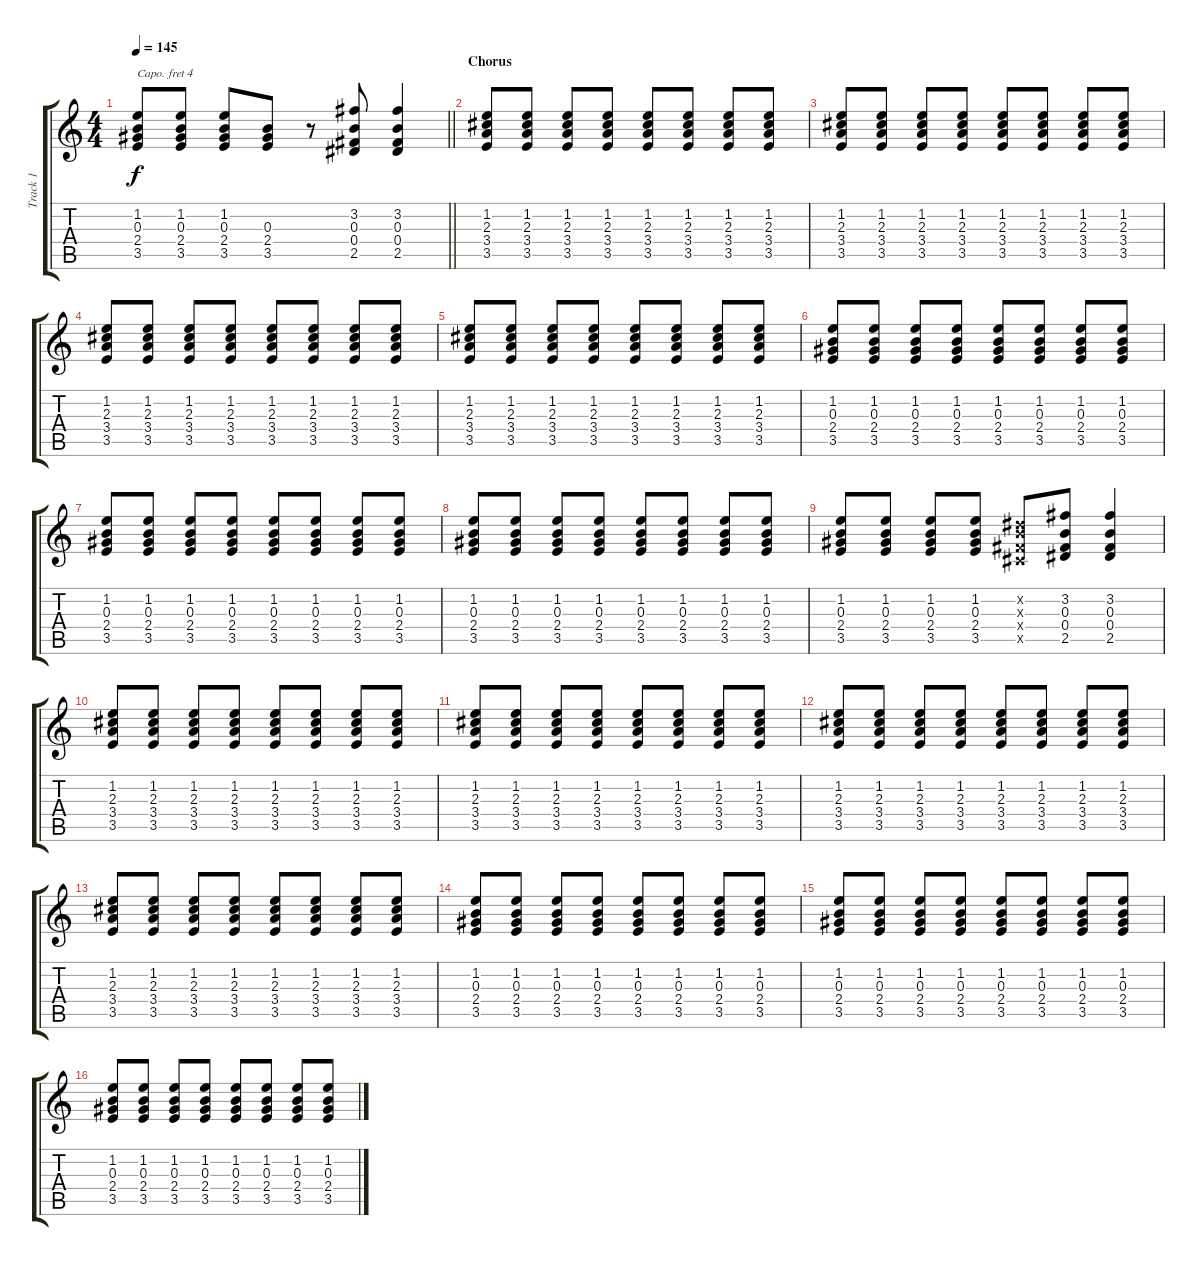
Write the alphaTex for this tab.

\track ("Track 1" "Track 1") {instrument overdrivenguitar}
\staff {score tabs}
\capo 4
\tuning (E4 B3 G3 D3 A2 E2) {hide}
\ts (4 4)
\tempo 145
\clef g2
\barLineRight lightlight
\ks c
(1.2 0.3 2.4 3.5).8{dy f} (1.2 0.3 2.4 3.5).8 (1.2 0.3 2.4 3.5).8 (0.3 2.4 3.5).8 r.8 (3.2 0.3 0.4 2.5).8 (3.2 0.3 0.4 2.5).4 |
\section ("" "Chorus")
(1.2 2.3 3.4 3.5).8 (1.2 2.3 3.4 3.5).8 (1.2 2.3 3.4 3.5).8 (1.2 2.3 3.4 3.5).8 (1.2 2.3 3.4 3.5).8 (1.2 2.3 3.4 3.5).8 (1.2 2.3 3.4 3.5).8 (1.2 2.3 3.4 3.5).8 |
(1.2 2.3 3.4 3.5).8 (1.2 2.3 3.4 3.5).8 (1.2 2.3 3.4 3.5).8 (1.2 2.3 3.4 3.5).8 (1.2 2.3 3.4 3.5).8 (1.2 2.3 3.4 3.5).8 (1.2 2.3 3.4 3.5).8 (1.2 2.3 3.4 3.5).8 |
(1.2 2.3 3.4 3.5).8 (1.2 2.3 3.4 3.5).8 (1.2 2.3 3.4 3.5).8 (1.2 2.3 3.4 3.5).8 (1.2 2.3 3.4 3.5).8 (1.2 2.3 3.4 3.5).8 (1.2 2.3 3.4 3.5).8 (1.2 2.3 3.4 3.5).8 |
(1.2 2.3 3.4 3.5).8 (1.2 2.3 3.4 3.5).8 (1.2 2.3 3.4 3.5).8 (1.2 2.3 3.4 3.5).8 (1.2 2.3 3.4 3.5).8 (1.2 2.3 3.4 3.5).8 (1.2 2.3 3.4 3.5).8 (1.2 2.3 3.4 3.5).8 |
(1.2 0.3 2.4 3.5).8 (1.2 0.3 2.4 3.5).8 (1.2 0.3 2.4 3.5).8 (1.2 0.3 2.4 3.5).8 (1.2 0.3 2.4 3.5).8 (1.2 0.3 2.4 3.5).8 (1.2 0.3 2.4 3.5).8 (1.2 0.3 2.4 3.5).8 |
(1.2 0.3 2.4 3.5).8 (1.2 0.3 2.4 3.5).8 (1.2 0.3 2.4 3.5).8 (1.2 0.3 2.4 3.5).8 (1.2 0.3 2.4 3.5).8 (1.2 0.3 2.4 3.5).8 (1.2 0.3 2.4 3.5).8 (1.2 0.3 2.4 3.5).8 |
(1.2 0.3 2.4 3.5).8 (1.2 0.3 2.4 3.5).8 (1.2 0.3 2.4 3.5).8 (1.2 0.3 2.4 3.5).8 (1.2 0.3 2.4 3.5).8 (1.2 0.3 2.4 3.5).8 (1.2 0.3 2.4 3.5).8 (1.2 0.3 2.4 3.5).8 |
(1.2 0.3 2.4 3.5).8 (1.2 0.3 2.4 3.5).8 (1.2 0.3 2.4 3.5).8 (1.2 0.3 2.4 3.5).8 (0.2{x} 0.3{x} 0.4{x} 0.5{x}).8 (3.2 0.3 0.4 2.5).8 (3.2 0.3 0.4 2.5).4 |
(1.2 2.3 3.4 3.5).8 (1.2 2.3 3.4 3.5).8 (1.2 2.3 3.4 3.5).8 (1.2 2.3 3.4 3.5).8 (1.2 2.3 3.4 3.5).8 (1.2 2.3 3.4 3.5).8 (1.2 2.3 3.4 3.5).8 (1.2 2.3 3.4 3.5).8 |
(1.2 2.3 3.4 3.5).8 (1.2 2.3 3.4 3.5).8 (1.2 2.3 3.4 3.5).8 (1.2 2.3 3.4 3.5).8 (1.2 2.3 3.4 3.5).8 (1.2 2.3 3.4 3.5).8 (1.2 2.3 3.4 3.5).8 (1.2 2.3 3.4 3.5).8 |
(1.2 2.3 3.4 3.5).8 (1.2 2.3 3.4 3.5).8 (1.2 2.3 3.4 3.5).8 (1.2 2.3 3.4 3.5).8 (1.2 2.3 3.4 3.5).8 (1.2 2.3 3.4 3.5).8 (1.2 2.3 3.4 3.5).8 (1.2 2.3 3.4 3.5).8 |
(1.2 2.3 3.4 3.5).8 (1.2 2.3 3.4 3.5).8 (1.2 2.3 3.4 3.5).8 (1.2 2.3 3.4 3.5).8 (1.2 2.3 3.4 3.5).8 (1.2 2.3 3.4 3.5).8 (1.2 2.3 3.4 3.5).8 (1.2 2.3 3.4 3.5).8 |
(1.2 0.3 2.4 3.5).8 (1.2 0.3 2.4 3.5).8 (1.2 0.3 2.4 3.5).8 (1.2 0.3 2.4 3.5).8 (1.2 0.3 2.4 3.5).8 (1.2 0.3 2.4 3.5).8 (1.2 0.3 2.4 3.5).8 (1.2 0.3 2.4 3.5).8 |
(1.2 0.3 2.4 3.5).8 (1.2 0.3 2.4 3.5).8 (1.2 0.3 2.4 3.5).8 (1.2 0.3 2.4 3.5).8 (1.2 0.3 2.4 3.5).8 (1.2 0.3 2.4 3.5).8 (1.2 0.3 2.4 3.5).8 (1.2 0.3 2.4 3.5).8 |
(1.2 0.3 2.4 3.5).8 (1.2 0.3 2.4 3.5).8 (1.2 0.3 2.4 3.5).8 (1.2 0.3 2.4 3.5).8 (1.2 0.3 2.4 3.5).8 (1.2 0.3 2.4 3.5).8 (1.2 0.3 2.4 3.5).8 (1.2 0.3 2.4 3.5).8
